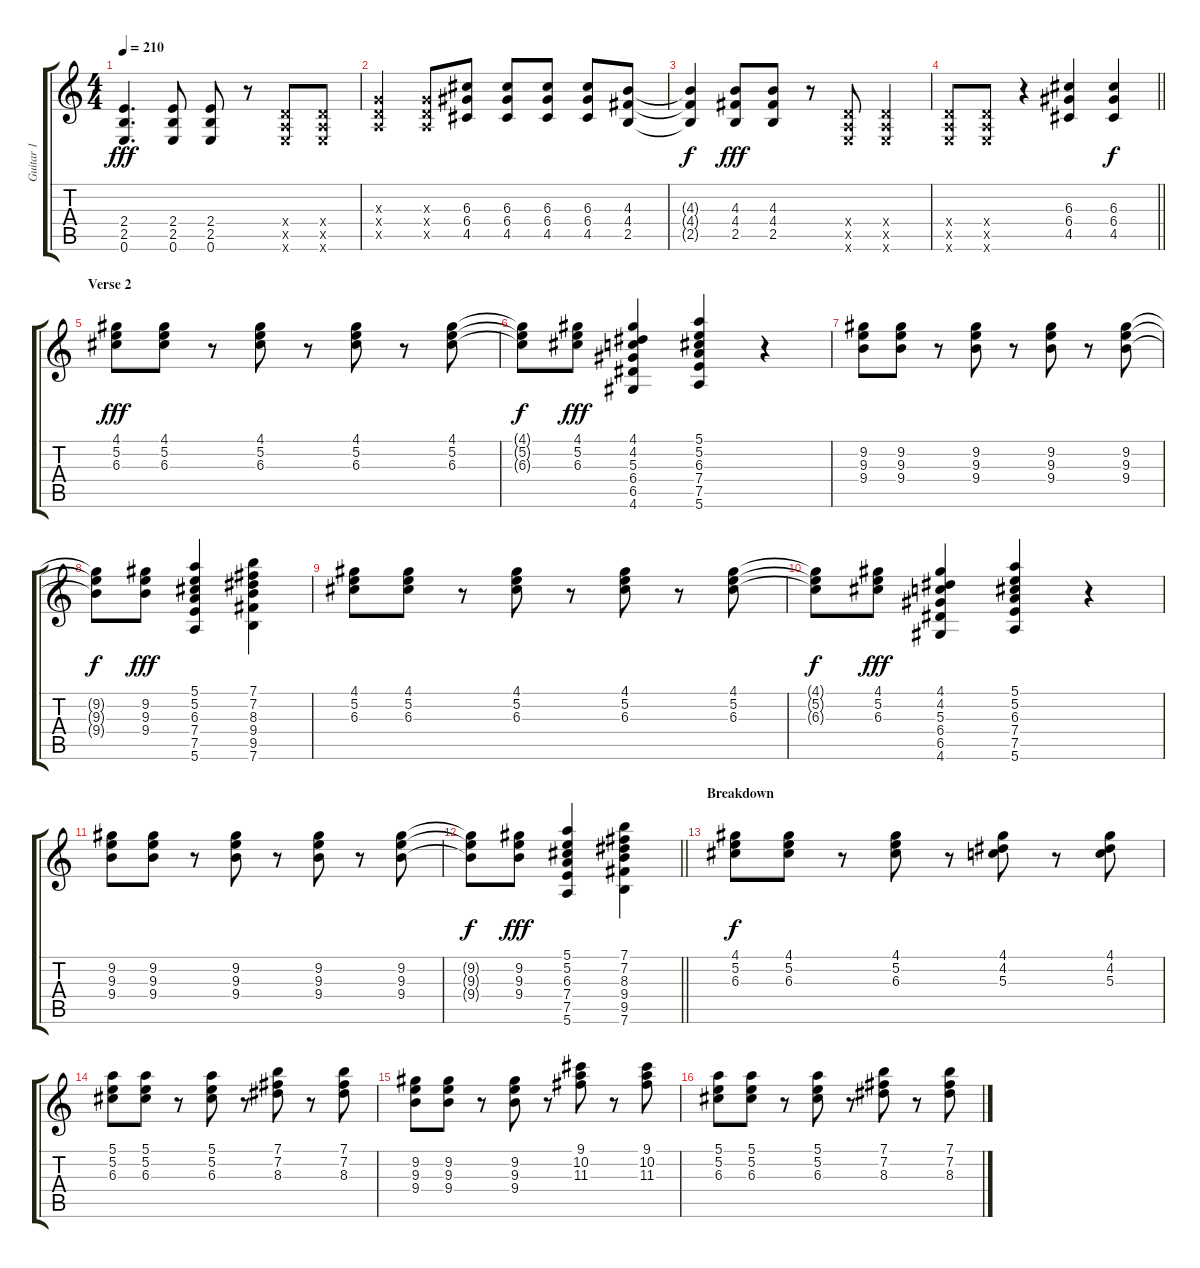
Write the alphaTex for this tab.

\track ("Guitar 1" "Guitar 1") {instrument acousticguitarnylon}
\staff {score tabs}
\tuning (E4 B3 G3 D3 A2 E2) {hide}
\ts (4 4)
\tempo 210
\clef g2
\ks c
(2.4 2.5 0.6).4{d dy fff} (2.4 2.5 0.6).8 (2.4 2.5 0.6).8 r.8 (0.4{x} 0.5{x} 0.6{x}).8 (0.4{x} 0.5{x} 0.6{x}).8 |
(0.3{x} 0.4{x} 0.5{x}).4 (0.3{x} 0.4{x} 0.5{x}).8 (6.3 6.4 4.5).8 (6.3 6.4 4.5).8 (6.3 6.4 4.5).8 (6.3 6.4 4.5).8 (4.3 4.4 2.5).8 |
(4.3{t} 4.4{t} 2.5{t}).4{dy f} (4.3 4.4 2.5).8{dy fff} (4.3 4.4 2.5).8 r.8 (0.4{x} 0.5{x} 0.6{x}).8 (0.4{x} 0.5{x} 0.6{x}).4 |
\barLineRight lightlight
(0.4{x} 0.5{x} 0.6{x}).8 (0.4{x} 0.5{x} 0.6{x}).8 r.4 (6.3 6.4 4.5).4 (6.3 6.4 4.5).4{dy f} |
\section ("" "Verse 2")
(4.1 5.2 6.3).8{dy fff instrument acousticguitarnylon} (4.1 5.2 6.3).8 r.8 (4.1 5.2 6.3).8 r.8 (4.1 5.2 6.3).8 r.8 (4.1 5.2 6.3).8 |
(4.1{t} 5.2{t} 6.3{t}).8{dy f} (4.1 5.2 6.3).8{dy fff} (4.1 4.2 5.3 6.4 6.5 4.6).4 (5.1 5.2 6.3 7.4 7.5 5.6).4 r.4 |
(9.2 9.3 9.4).8 (9.2 9.3 9.4).8 r.8 (9.2 9.3 9.4).8 r.8 (9.2 9.3 9.4).8 r.8 (9.2 9.3 9.4).8 |
(9.2{t} 9.3{t} 9.4{t}).8{dy f} (9.2 9.3 9.4).8{dy fff} (5.1 5.2 6.3 7.4 7.5 5.6).4 (7.1 7.2 8.3 9.4 9.5 7.6).4 |
(4.1 5.2 6.3).8 (4.1 5.2 6.3).8 r.8 (4.1 5.2 6.3).8 r.8 (4.1 5.2 6.3).8 r.8 (4.1 5.2 6.3).8 |
(4.1{t} 5.2{t} 6.3{t}).8{dy f} (4.1 5.2 6.3).8{dy fff} (4.1 4.2 5.3 6.4 6.5 4.6).4 (5.1 5.2 6.3 7.4 7.5 5.6).4 r.4 |
(9.2 9.3 9.4).8 (9.2 9.3 9.4).8 r.8 (9.2 9.3 9.4).8 r.8 (9.2 9.3 9.4).8 r.8 (9.2 9.3 9.4).8 |
\barLineRight lightlight
(9.2{t} 9.3{t} 9.4{t}).8{dy f} (9.2 9.3 9.4).8{dy fff} (5.1 5.2 6.3 7.4 7.5 5.6).4 (7.1 7.2 8.3 9.4 9.5 7.6).4 |
\section ("" "Breakdown")
(4.1 5.2 6.3).8{dy f} (4.1 5.2 6.3).8 r.8 (4.1 5.2 6.3).8 r.8 (4.1 4.2 5.3).8 r.8 (4.1 4.2 5.3).8 |
(5.1 5.2 6.3).8 (5.1 5.2 6.3).8 r.8 (5.1 5.2 6.3).8 r.8 (7.1 7.2 8.3).8 r.8 (7.1 7.2 8.3).8 |
(9.2 9.3 9.4).8 (9.2 9.3 9.4).8 r.8 (9.2 9.3 9.4).8 r.8 (9.1 10.2 11.3).8 r.8 (9.1 10.2 11.3).8 |
(5.1 5.2 6.3).8 (5.1 5.2 6.3).8 r.8 (5.1 5.2 6.3).8 r.8 (7.1 7.2 8.3).8 r.8 (7.1 7.2 8.3).8
